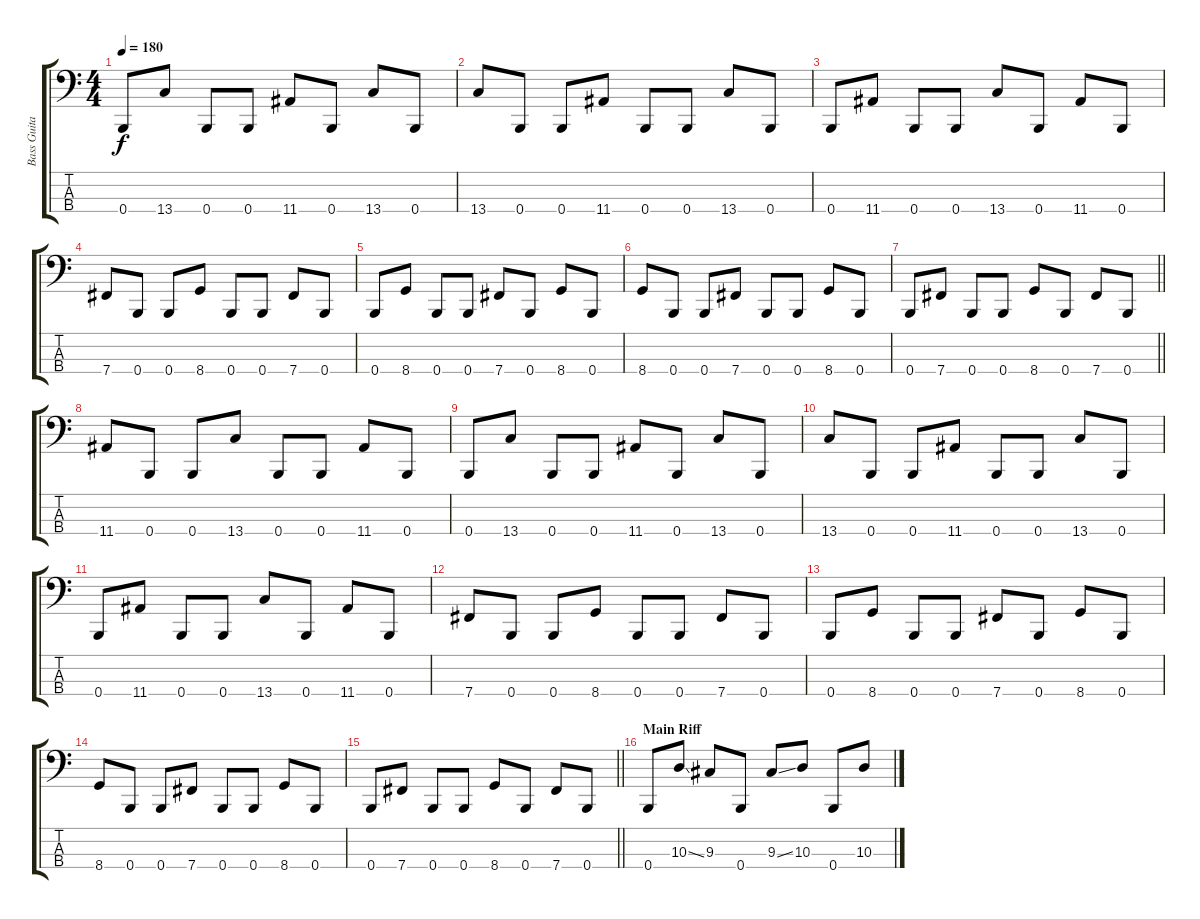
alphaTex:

\track ("Bass Guitar" "Bass Guita") {instrument electricbassfinger}
\staff {score tabs}
\tuning (D2 A1 E1 B0) {hide}
\ts (4 4)
\tempo 180
\clef f4
\ks c
0.4.8{dy f} 13.4.8 0.4.8 0.4.8 11.4.8 0.4.8 13.4.8 0.4.8 |
13.4.8 0.4.8 0.4.8 11.4.8 0.4.8 0.4.8 13.4.8 0.4.8 |
0.4.8 11.4.8 0.4.8 0.4.8 13.4.8 0.4.8 11.4.8 0.4.8 |
7.4.8 0.4.8 0.4.8 8.4.8 0.4.8 0.4.8 7.4.8 0.4.8 |
0.4.8 8.4.8 0.4.8 0.4.8 7.4.8 0.4.8 8.4.8 0.4.8 |
8.4.8 0.4.8 0.4.8 7.4.8 0.4.8 0.4.8 8.4.8 0.4.8 |
\barLineRight lightlight
0.4.8 7.4.8 0.4.8 0.4.8 8.4.8 0.4.8 7.4.8 0.4.8 |
11.4.8 0.4.8 0.4.8 13.4.8 0.4.8 0.4.8 11.4.8 0.4.8 |
0.4.8 13.4.8 0.4.8 0.4.8 11.4.8 0.4.8 13.4.8 0.4.8 |
13.4.8 0.4.8 0.4.8 11.4.8 0.4.8 0.4.8 13.4.8 0.4.8 |
0.4.8 11.4.8 0.4.8 0.4.8 13.4.8 0.4.8 11.4.8 0.4.8 |
7.4.8 0.4.8 0.4.8 8.4.8 0.4.8 0.4.8 7.4.8 0.4.8 |
0.4.8 8.4.8 0.4.8 0.4.8 7.4.8 0.4.8 8.4.8 0.4.8 |
8.4.8 0.4.8 0.4.8 7.4.8 0.4.8 0.4.8 8.4.8 0.4.8 |
\barLineRight lightlight
0.4.8 7.4.8 0.4.8 0.4.8 8.4.8 0.4.8 7.4.8 0.4.8 |
\section ("" "Main Riff")
0.4.8 10.3{ss}.8 9.3.8 0.4.8 9.3{ss}.8 10.3.8 0.4.8 10.3{ss}.8
